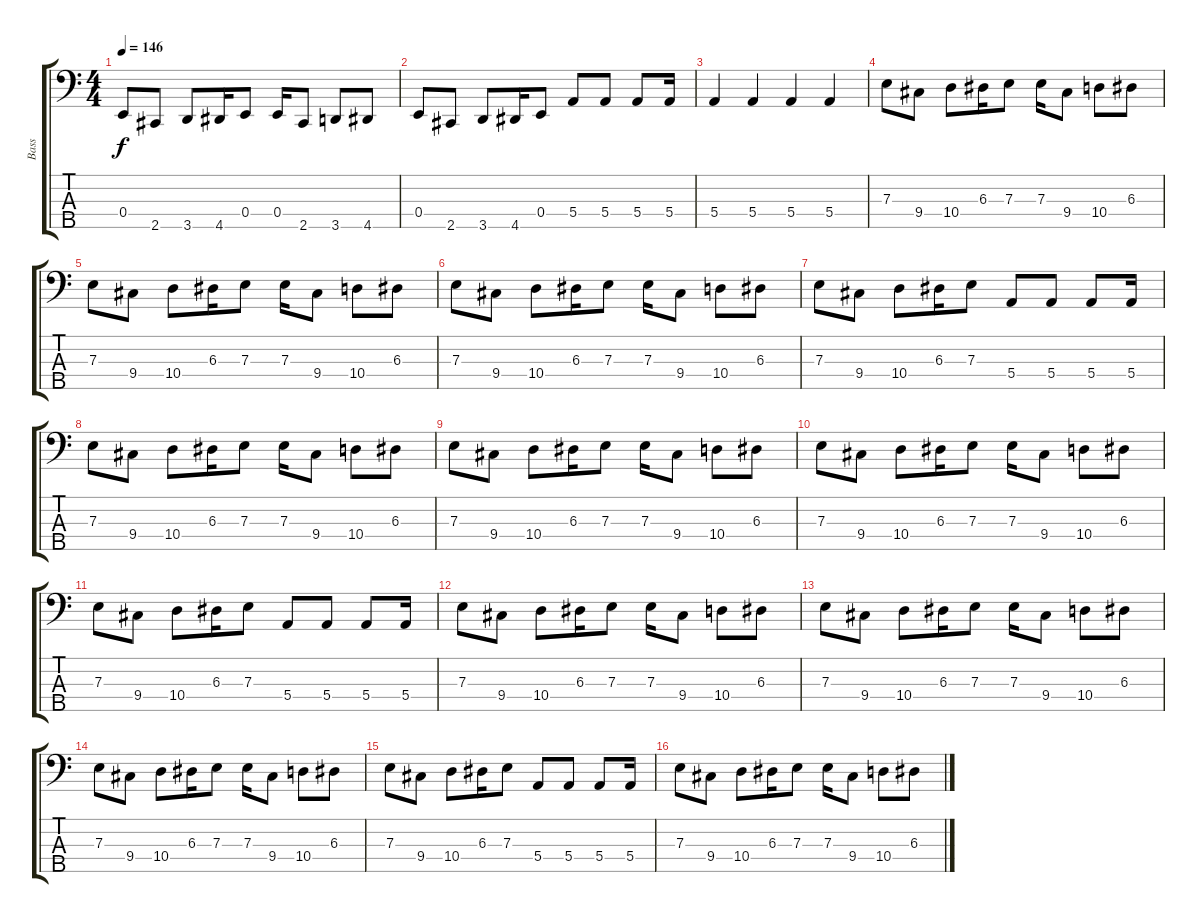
\track ("Bass" "Bass") {instrument electricbassfinger}
\staff {score tabs}
\tuning (G2 D2 A1 E1 B0) {hide}
\ts (4 4)
\tempo 146
\clef f4
\ks c
0.4.8{dy f} 2.5.8 3.5.8 4.5.16 0.4.8 0.4.16 2.5.8 3.5.8 4.5.8 |
0.4.8 2.5.8 3.5.8 4.5.16 0.4.8 5.4.8 5.4.8 5.4.8 5.4.16 |
5.4.4 5.4.4 5.4.4 5.4.4 |
7.3.8 9.4.8 10.4.8 6.3.16 7.3.8 7.3.16 9.4.8 10.4.8 6.3.8 |
7.3.8 9.4.8 10.4.8 6.3.16 7.3.8 7.3.16 9.4.8 10.4.8 6.3.8 |
7.3.8 9.4.8 10.4.8 6.3.16 7.3.8 7.3.16 9.4.8 10.4.8 6.3.8 |
7.3.8 9.4.8 10.4.8 6.3.16 7.3.8 5.4.8 5.4.8 5.4.8 5.4.16 |
7.3.8 9.4.8 10.4.8 6.3.16 7.3.8 7.3.16 9.4.8 10.4.8 6.3.8 |
7.3.8 9.4.8 10.4.8 6.3.16 7.3.8 7.3.16 9.4.8 10.4.8 6.3.8 |
7.3.8 9.4.8 10.4.8 6.3.16 7.3.8 7.3.16 9.4.8 10.4.8 6.3.8 |
7.3.8 9.4.8 10.4.8 6.3.16 7.3.8 5.4.8 5.4.8 5.4.8 5.4.16 |
7.3.8 9.4.8 10.4.8 6.3.16 7.3.8 7.3.16 9.4.8 10.4.8 6.3.8 |
7.3.8 9.4.8 10.4.8 6.3.16 7.3.8 7.3.16 9.4.8 10.4.8 6.3.8 |
7.3.8 9.4.8 10.4.8 6.3.16 7.3.8 7.3.16 9.4.8 10.4.8 6.3.8 |
7.3.8 9.4.8 10.4.8 6.3.16 7.3.8 5.4.8 5.4.8 5.4.8 5.4.16 |
7.3.8 9.4.8 10.4.8 6.3.16 7.3.8 7.3.16 9.4.8 10.4.8 6.3.8
